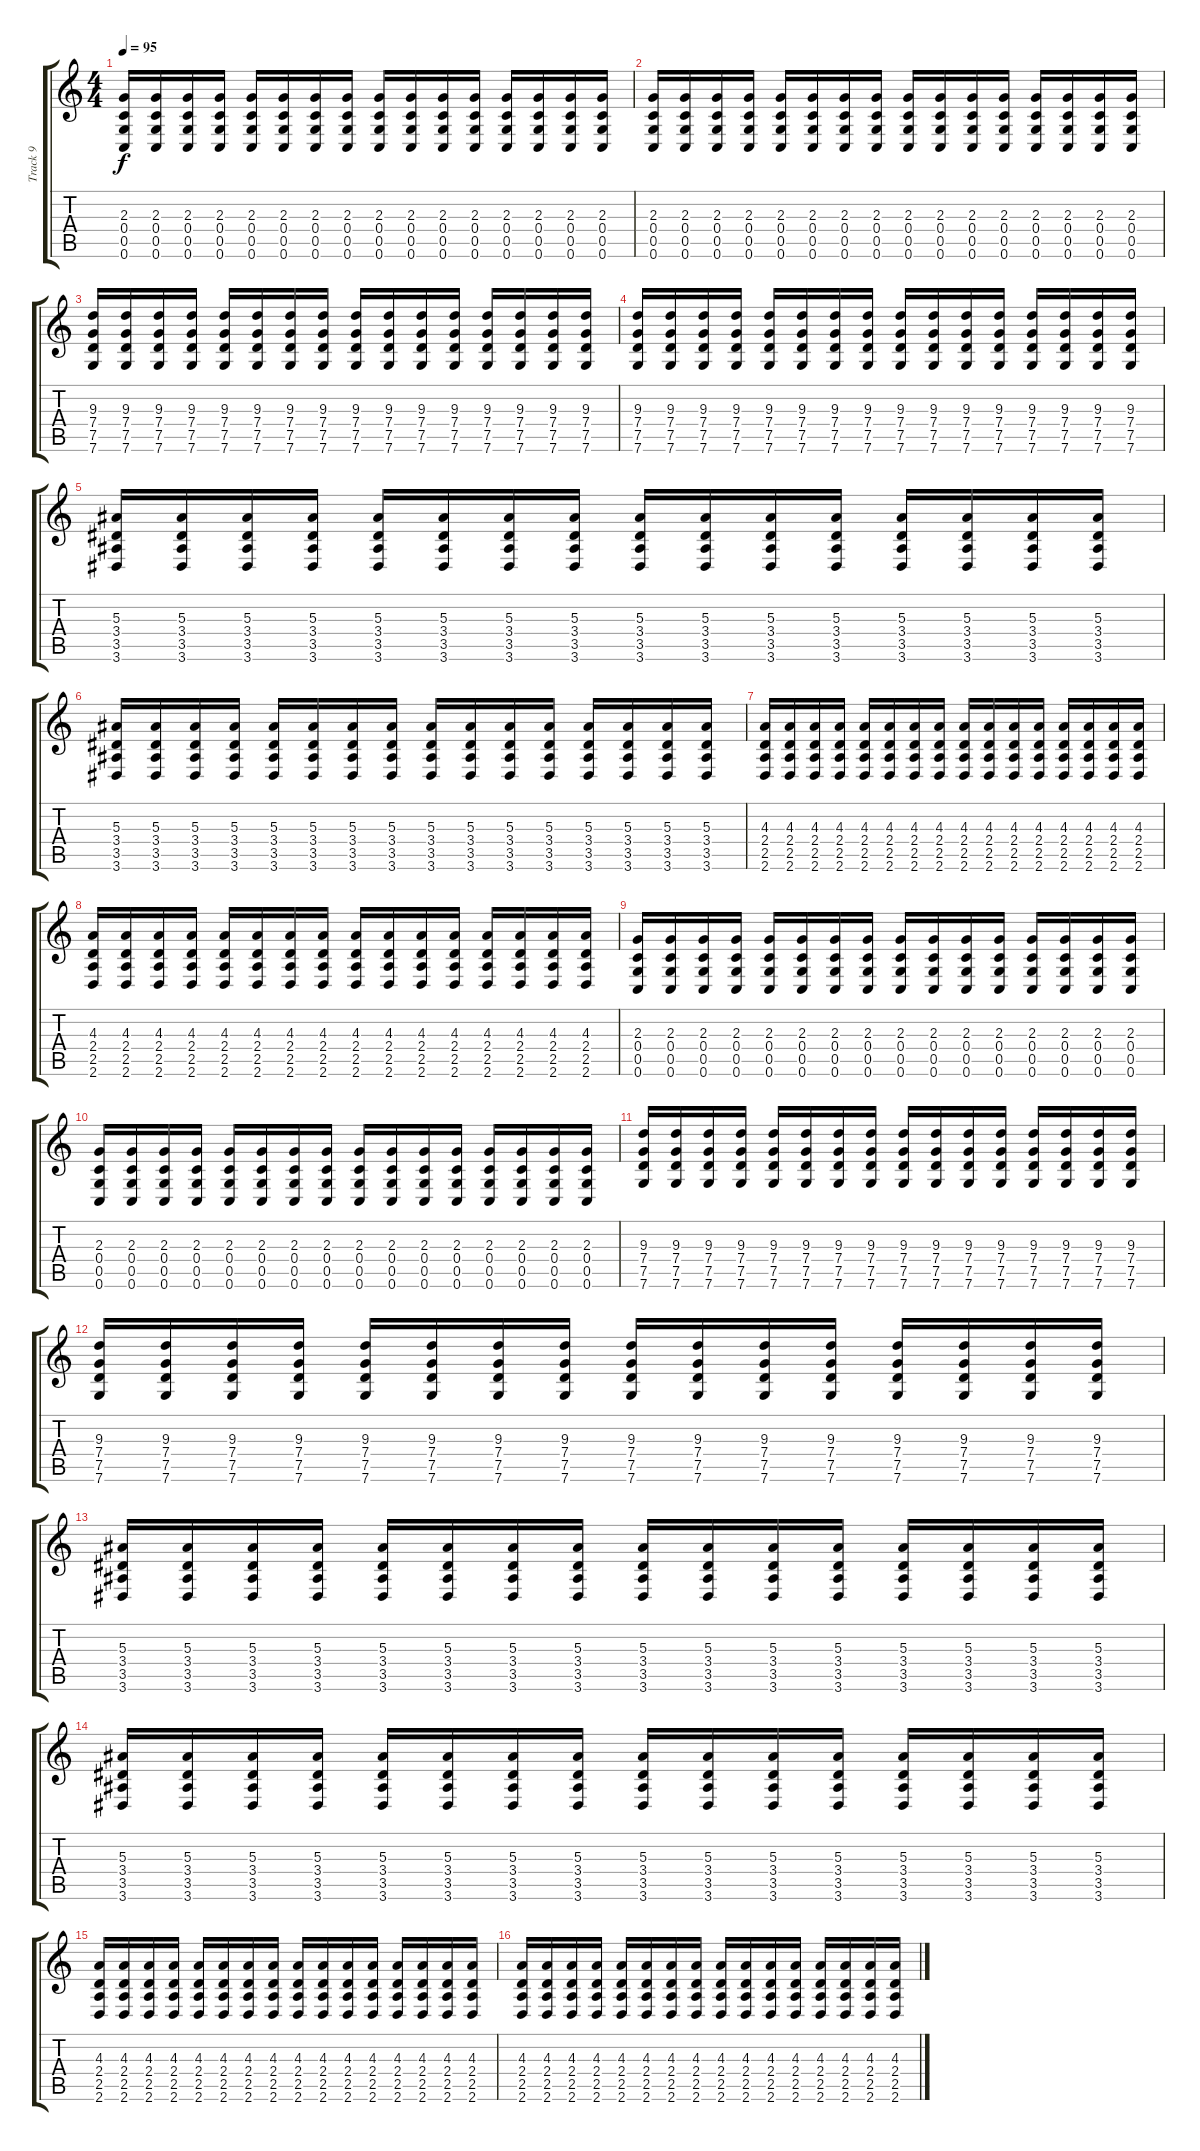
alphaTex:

\track ("Track 9" "Track 9") {instrument distortionguitar}
\staff {score tabs}
\tuning (D4 A3 F3 C3 G2 C2) {hide}
\ts (4 4)
\tempo 95
\clef g2
\ks c
(2.3 0.4 0.5 0.6).16{dy f} (2.3 0.4 0.5 0.6).16 (2.3 0.4 0.5 0.6).16 (2.3 0.4 0.5 0.6).16 (2.3 0.4 0.5 0.6).16 (2.3 0.4 0.5 0.6).16 (2.3 0.4 0.5 0.6).16 (2.3 0.4 0.5 0.6).16 (2.3 0.4 0.5 0.6).16 (2.3 0.4 0.5 0.6).16 (2.3 0.4 0.5 0.6).16 (2.3 0.4 0.5 0.6).16 (2.3 0.4 0.5 0.6).16 (2.3 0.4 0.5 0.6).16 (2.3 0.4 0.5 0.6).16 (2.3 0.4 0.5 0.6).16 |
(2.3 0.4 0.5 0.6).16 (2.3 0.4 0.5 0.6).16 (2.3 0.4 0.5 0.6).16 (2.3 0.4 0.5 0.6).16 (2.3 0.4 0.5 0.6).16 (2.3 0.4 0.5 0.6).16 (2.3 0.4 0.5 0.6).16 (2.3 0.4 0.5 0.6).16 (2.3 0.4 0.5 0.6).16 (2.3 0.4 0.5 0.6).16 (2.3 0.4 0.5 0.6).16 (2.3 0.4 0.5 0.6).16 (2.3 0.4 0.5 0.6).16 (2.3 0.4 0.5 0.6).16 (2.3 0.4 0.5 0.6).16 (2.3 0.4 0.5 0.6).16 |
(9.3 7.4 7.5 7.6).16 (9.3 7.4 7.5 7.6).16 (9.3 7.4 7.5 7.6).16 (9.3 7.4 7.5 7.6).16 (9.3 7.4 7.5 7.6).16 (9.3 7.4 7.5 7.6).16 (9.3 7.4 7.5 7.6).16 (9.3 7.4 7.5 7.6).16 (9.3 7.4 7.5 7.6).16 (9.3 7.4 7.5 7.6).16 (9.3 7.4 7.5 7.6).16 (9.3 7.4 7.5 7.6).16 (9.3 7.4 7.5 7.6).16 (9.3 7.4 7.5 7.6).16 (9.3 7.4 7.5 7.6).16 (9.3 7.4 7.5 7.6).16 |
(9.3 7.4 7.5 7.6).16 (9.3 7.4 7.5 7.6).16 (9.3 7.4 7.5 7.6).16 (9.3 7.4 7.5 7.6).16 (9.3 7.4 7.5 7.6).16 (9.3 7.4 7.5 7.6).16 (9.3 7.4 7.5 7.6).16 (9.3 7.4 7.5 7.6).16 (9.3 7.4 7.5 7.6).16 (9.3 7.4 7.5 7.6).16 (9.3 7.4 7.5 7.6).16 (9.3 7.4 7.5 7.6).16 (9.3 7.4 7.5 7.6).16 (9.3 7.4 7.5 7.6).16 (9.3 7.4 7.5 7.6).16 (9.3 7.4 7.5 7.6).16 |
(5.3 3.4 3.5 3.6).16 (5.3 3.4 3.5 3.6).16 (5.3 3.4 3.5 3.6).16 (5.3 3.4 3.5 3.6).16 (5.3 3.4 3.5 3.6).16 (5.3 3.4 3.5 3.6).16 (5.3 3.4 3.5 3.6).16 (5.3 3.4 3.5 3.6).16 (5.3 3.4 3.5 3.6).16 (5.3 3.4 3.5 3.6).16 (5.3 3.4 3.5 3.6).16 (5.3 3.4 3.5 3.6).16 (5.3 3.4 3.5 3.6).16 (5.3 3.4 3.5 3.6).16 (5.3 3.4 3.5 3.6).16 (5.3 3.4 3.5 3.6).16 |
(5.3 3.4 3.5 3.6).16 (5.3 3.4 3.5 3.6).16 (5.3 3.4 3.5 3.6).16 (5.3 3.4 3.5 3.6).16 (5.3 3.4 3.5 3.6).16 (5.3 3.4 3.5 3.6).16 (5.3 3.4 3.5 3.6).16 (5.3 3.4 3.5 3.6).16 (5.3 3.4 3.5 3.6).16 (5.3 3.4 3.5 3.6).16 (5.3 3.4 3.5 3.6).16 (5.3 3.4 3.5 3.6).16 (5.3 3.4 3.5 3.6).16 (5.3 3.4 3.5 3.6).16 (5.3 3.4 3.5 3.6).16 (5.3 3.4 3.5 3.6).16 |
(4.3 2.4 2.5 2.6).16 (4.3 2.4 2.5 2.6).16 (4.3 2.4 2.5 2.6).16 (4.3 2.4 2.5 2.6).16 (4.3 2.4 2.5 2.6).16 (4.3 2.4 2.5 2.6).16 (4.3 2.4 2.5 2.6).16 (4.3 2.4 2.5 2.6).16 (4.3 2.4 2.5 2.6).16 (4.3 2.4 2.5 2.6).16 (4.3 2.4 2.5 2.6).16 (4.3 2.4 2.5 2.6).16 (4.3 2.4 2.5 2.6).16 (4.3 2.4 2.5 2.6).16 (4.3 2.4 2.5 2.6).16 (4.3 2.4 2.5 2.6).16 |
(4.3 2.4 2.5 2.6).16 (4.3 2.4 2.5 2.6).16 (4.3 2.4 2.5 2.6).16 (4.3 2.4 2.5 2.6).16 (4.3 2.4 2.5 2.6).16 (4.3 2.4 2.5 2.6).16 (4.3 2.4 2.5 2.6).16 (4.3 2.4 2.5 2.6).16 (4.3 2.4 2.5 2.6).16 (4.3 2.4 2.5 2.6).16 (4.3 2.4 2.5 2.6).16 (4.3 2.4 2.5 2.6).16 (4.3 2.4 2.5 2.6).16 (4.3 2.4 2.5 2.6).16 (4.3 2.4 2.5 2.6).16 (4.3 2.4 2.5 2.6).16 |
(2.3 0.4 0.5 0.6).16 (2.3 0.4 0.5 0.6).16 (2.3 0.4 0.5 0.6).16 (2.3 0.4 0.5 0.6).16 (2.3 0.4 0.5 0.6).16 (2.3 0.4 0.5 0.6).16 (2.3 0.4 0.5 0.6).16 (2.3 0.4 0.5 0.6).16 (2.3 0.4 0.5 0.6).16 (2.3 0.4 0.5 0.6).16 (2.3 0.4 0.5 0.6).16 (2.3 0.4 0.5 0.6).16 (2.3 0.4 0.5 0.6).16 (2.3 0.4 0.5 0.6).16 (2.3 0.4 0.5 0.6).16 (2.3 0.4 0.5 0.6).16 |
(2.3 0.4 0.5 0.6).16 (2.3 0.4 0.5 0.6).16 (2.3 0.4 0.5 0.6).16 (2.3 0.4 0.5 0.6).16 (2.3 0.4 0.5 0.6).16 (2.3 0.4 0.5 0.6).16 (2.3 0.4 0.5 0.6).16 (2.3 0.4 0.5 0.6).16 (2.3 0.4 0.5 0.6).16 (2.3 0.4 0.5 0.6).16 (2.3 0.4 0.5 0.6).16 (2.3 0.4 0.5 0.6).16 (2.3 0.4 0.5 0.6).16 (2.3 0.4 0.5 0.6).16 (2.3 0.4 0.5 0.6).16 (2.3 0.4 0.5 0.6).16 |
(9.3 7.4 7.5 7.6).16 (9.3 7.4 7.5 7.6).16 (9.3 7.4 7.5 7.6).16 (9.3 7.4 7.5 7.6).16 (9.3 7.4 7.5 7.6).16 (9.3 7.4 7.5 7.6).16 (9.3 7.4 7.5 7.6).16 (9.3 7.4 7.5 7.6).16 (9.3 7.4 7.5 7.6).16 (9.3 7.4 7.5 7.6).16 (9.3 7.4 7.5 7.6).16 (9.3 7.4 7.5 7.6).16 (9.3 7.4 7.5 7.6).16 (9.3 7.4 7.5 7.6).16 (9.3 7.4 7.5 7.6).16 (9.3 7.4 7.5 7.6).16 |
(9.3 7.4 7.5 7.6).16 (9.3 7.4 7.5 7.6).16 (9.3 7.4 7.5 7.6).16 (9.3 7.4 7.5 7.6).16 (9.3 7.4 7.5 7.6).16 (9.3 7.4 7.5 7.6).16 (9.3 7.4 7.5 7.6).16 (9.3 7.4 7.5 7.6).16 (9.3 7.4 7.5 7.6).16 (9.3 7.4 7.5 7.6).16 (9.3 7.4 7.5 7.6).16 (9.3 7.4 7.5 7.6).16 (9.3 7.4 7.5 7.6).16 (9.3 7.4 7.5 7.6).16 (9.3 7.4 7.5 7.6).16 (9.3 7.4 7.5 7.6).16 |
(5.3 3.4 3.5 3.6).16 (5.3 3.4 3.5 3.6).16 (5.3 3.4 3.5 3.6).16 (5.3 3.4 3.5 3.6).16 (5.3 3.4 3.5 3.6).16 (5.3 3.4 3.5 3.6).16 (5.3 3.4 3.5 3.6).16 (5.3 3.4 3.5 3.6).16 (5.3 3.4 3.5 3.6).16 (5.3 3.4 3.5 3.6).16 (5.3 3.4 3.5 3.6).16 (5.3 3.4 3.5 3.6).16 (5.3 3.4 3.5 3.6).16 (5.3 3.4 3.5 3.6).16 (5.3 3.4 3.5 3.6).16 (5.3 3.4 3.5 3.6).16 |
(5.3 3.4 3.5 3.6).16 (5.3 3.4 3.5 3.6).16 (5.3 3.4 3.5 3.6).16 (5.3 3.4 3.5 3.6).16 (5.3 3.4 3.5 3.6).16 (5.3 3.4 3.5 3.6).16 (5.3 3.4 3.5 3.6).16 (5.3 3.4 3.5 3.6).16 (5.3 3.4 3.5 3.6).16 (5.3 3.4 3.5 3.6).16 (5.3 3.4 3.5 3.6).16 (5.3 3.4 3.5 3.6).16 (5.3 3.4 3.5 3.6).16 (5.3 3.4 3.5 3.6).16 (5.3 3.4 3.5 3.6).16 (5.3 3.4 3.5 3.6).16 |
(4.3 2.4 2.5 2.6).16 (4.3 2.4 2.5 2.6).16 (4.3 2.4 2.5 2.6).16 (4.3 2.4 2.5 2.6).16 (4.3 2.4 2.5 2.6).16 (4.3 2.4 2.5 2.6).16 (4.3 2.4 2.5 2.6).16 (4.3 2.4 2.5 2.6).16 (4.3 2.4 2.5 2.6).16 (4.3 2.4 2.5 2.6).16 (4.3 2.4 2.5 2.6).16 (4.3 2.4 2.5 2.6).16 (4.3 2.4 2.5 2.6).16 (4.3 2.4 2.5 2.6).16 (4.3 2.4 2.5 2.6).16 (4.3 2.4 2.5 2.6).16 |
(4.3 2.4 2.5 2.6).16 (4.3 2.4 2.5 2.6).16 (4.3 2.4 2.5 2.6).16 (4.3 2.4 2.5 2.6).16 (4.3 2.4 2.5 2.6).16 (4.3 2.4 2.5 2.6).16 (4.3 2.4 2.5 2.6).16 (4.3 2.4 2.5 2.6).16 (4.3 2.4 2.5 2.6).16 (4.3 2.4 2.5 2.6).16 (4.3 2.4 2.5 2.6).16 (4.3 2.4 2.5 2.6).16 (4.3 2.4 2.5 2.6).16 (4.3 2.4 2.5 2.6).16 (4.3 2.4 2.5 2.6).16 (4.3 2.4 2.5 2.6).16
